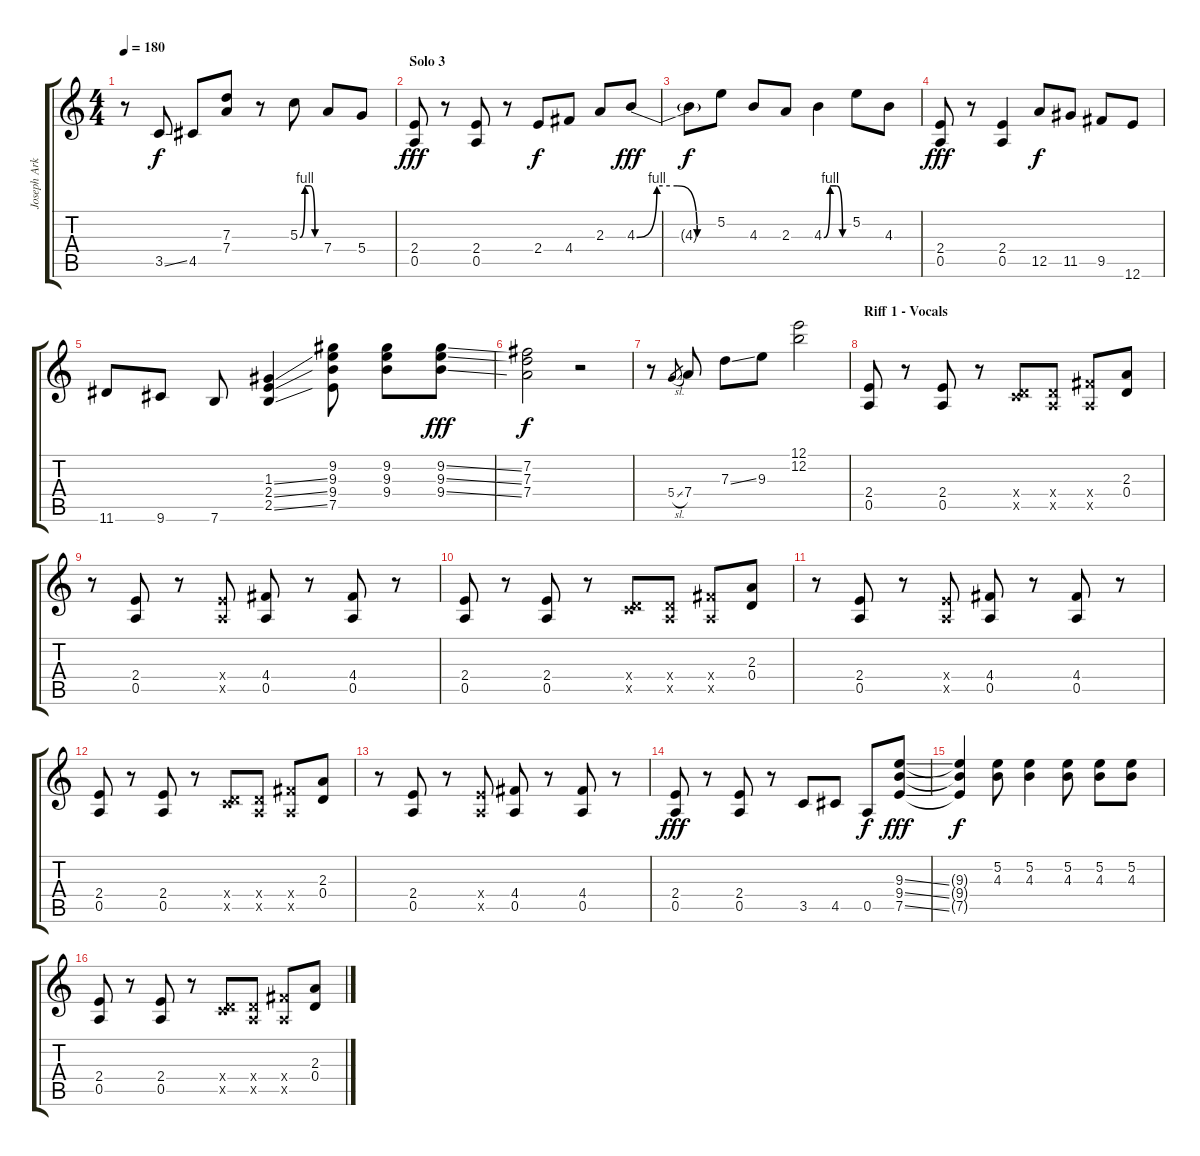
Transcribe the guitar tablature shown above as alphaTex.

\track ("Joseph Arkansas" "Joseph Ark") {instrument distortionguitar}
\staff {score tabs}
\tuning (E4 B3 G3 D3 A2 E2) {hide}
\ts (4 4)
\tempo 180
\clef g2
\ks c
r.8{dy f} 3.5{ss}.8 4.5.8 (7.3 7.4).8 r.8 5.3{be (custom 0 0 15 4 30 4 45 0 60 0)}.8 7.4.8 5.4.8 |
\section ("" "Solo 3")
(2.4 0.5).8{dy fff} r.8 (2.4 0.5).8 r.8 2.4.8{dy f} 4.4.8 2.3.8 4.3{be (custom 0 0 15 4 30 4 45 0 60 0)}.8{dy fff} |
4.3{t}.8{dy f} 5.2.8 4.3.8 2.3.8 4.3{be (custom 0 0 15 4 30 4 45 0 60 0)}.4 5.2.8 4.3.8 |
(2.4 0.5).8{dy fff} r.8 (2.4 0.5).4 12.5.8{dy f} 11.5.8 9.5.8 12.6.8 |
11.6.8 9.6.8 7.6.8 (1.3{ss} 2.4{ss} 2.5{ss}).4 (9.2 9.3 9.4 7.5).8 (9.2 9.3 9.4).8 (9.2{ss} 9.3{ss} 9.4{ss}).8{dy fff} |
(7.2 7.3 7.4).2{dy f} r.2 |
r.8 5.4{sl}.8{gr} 7.4.8 7.3{ss}.8 9.3.8 (12.1 12.2).2 |
\section ("" "Riff 1 - Vocals")
(2.4 0.5).8 r.8 (2.4 0.5).8 r.8 (0.4{x} 3.5{x}).8 (0.4{x} 0.5{x}).8 (4.4{x} 0.5{x}).8 (2.3 0.4).8 |
r.8 (2.4 0.5).8 r.8 (2.4{x} 0.5{x}).8 (4.4 0.5).8 r.8 (4.4 0.5).8 r.8 |
(2.4 0.5).8 r.8 (2.4 0.5).8 r.8 (0.4{x} 3.5{x}).8 (0.4{x} 0.5{x}).8 (4.4{x} 0.5{x}).8 (2.3 0.4).8 |
r.8 (2.4 0.5).8 r.8 (2.4{x} 0.5{x}).8 (4.4 0.5).8 r.8 (4.4 0.5).8 r.8 |
(2.4 0.5).8 r.8 (2.4 0.5).8 r.8 (0.4{x} 3.5{x}).8 (0.4{x} 0.5{x}).8 (4.4{x} 0.5{x}).8 (2.3 0.4).8 |
r.8 (2.4 0.5).8 r.8 (2.4{x} 0.5{x}).8 (4.4 0.5).8 r.8 (4.4 0.5).8 r.8 |
(2.4 0.5).8{dy fff} r.8 (2.4 0.5).8 r.8 3.5.8 4.5.8 0.5.8{dy f} (9.3{ss} 9.4{ss} 7.5{ss}).8{dy fff} |
(9.3{t} 9.4{t} 7.5{t}).4{dy f} (5.2 4.3).8 (5.2 4.3).4 (5.2 4.3).8 (5.2 4.3).8 (5.2 4.3).8 |
(2.4 0.5).8 r.8 (2.4 0.5).8 r.8 (0.4{x} 3.5{x}).8 (0.4{x} 0.5{x}).8 (4.4{x} 0.5{x}).8 (2.3 0.4).8
